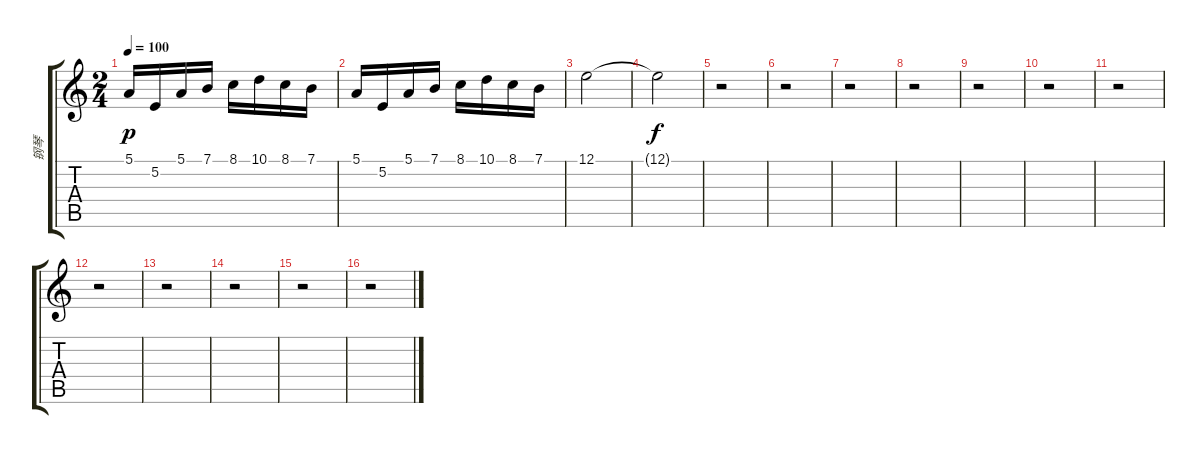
\track ("钢琴" "钢琴") {instrument acousticgrandpiano}
\staff {score tabs}
\tuning (E4 B3 G3 D3 A2 E2) {hide}
\ts (2 4)
\tempo 100
\clef g2
\ks c
5.1.16{dy p} 5.2.16 5.1.16 7.1.16 8.1.16 10.1.16 8.1.16 7.1.16 |
5.1.16 5.2.16 5.1.16 7.1.16 8.1.16 10.1.16 8.1.16 7.1.16 |
12.1.2 |
12.1{t}.2{dy f} |
r.2 |
r.2 |
r.2 |
r.2 |
r.2 |
r.2 |
r.2 |
r.2 |
r.2 |
r.2 |
r.2 |
r.2
